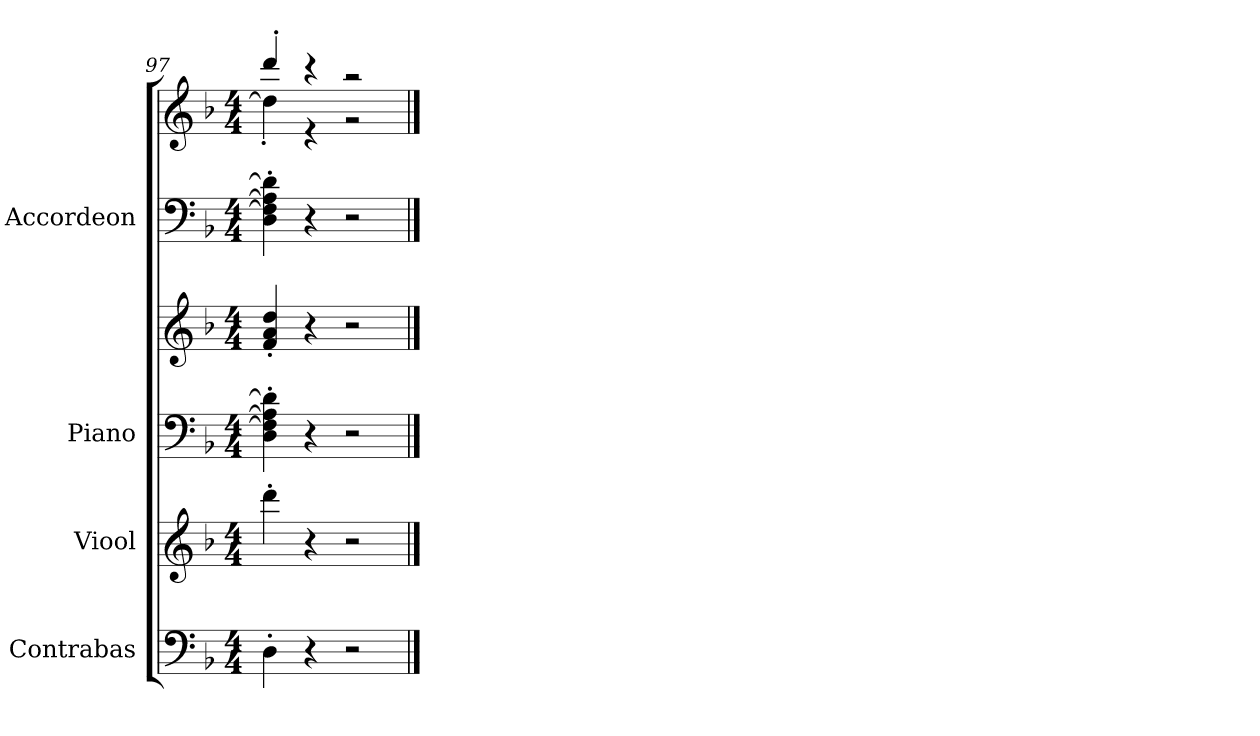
**kern	**kern	**kern	**kern	**kern	**kern
*part4	*part3	*part2	*part2	*part1	*part1
*staff6	*staff5	*staff4	*staff3	*staff2	*staff1
*I"Contrabas	*I"Viool	*I"Piano	*	*I"Accordeon	*
*I'Ca. Bs.	*I'Vl.	*I'Pno.	*	*I'Acc.	*
*clefF4	*clefG2	*clefF4	*clefG2	*clefF4	*clefG2
*ITrd7c12	*	*	*	*	*
*k[b-]	*k[b-]	*k[b-]	*k[b-]	*k[b-]	*k[b-]
*M4/4	*M4/4	*M4/4	*M4/4	*M4/4	*M4/4
=97	=97	=97	=97	=97	=97
*	*	*	*	*	*^
4DD'\	4ddd'\	4D\' 4F\]' 4A\]' 4d\]'	4f/' 4a/' 4dd/'	4D\' 4F\]' 4A\]' 4d\]'	4ddd'/	4dd'\]
4r	4r	4r	4r	4r	4r	4r
2r	2r	2r	2r	2r	2r	2r
*	*	*	*	*	*v	*v
==	==	==	==	==	==
*-	*-	*-	*-	*-	*-
